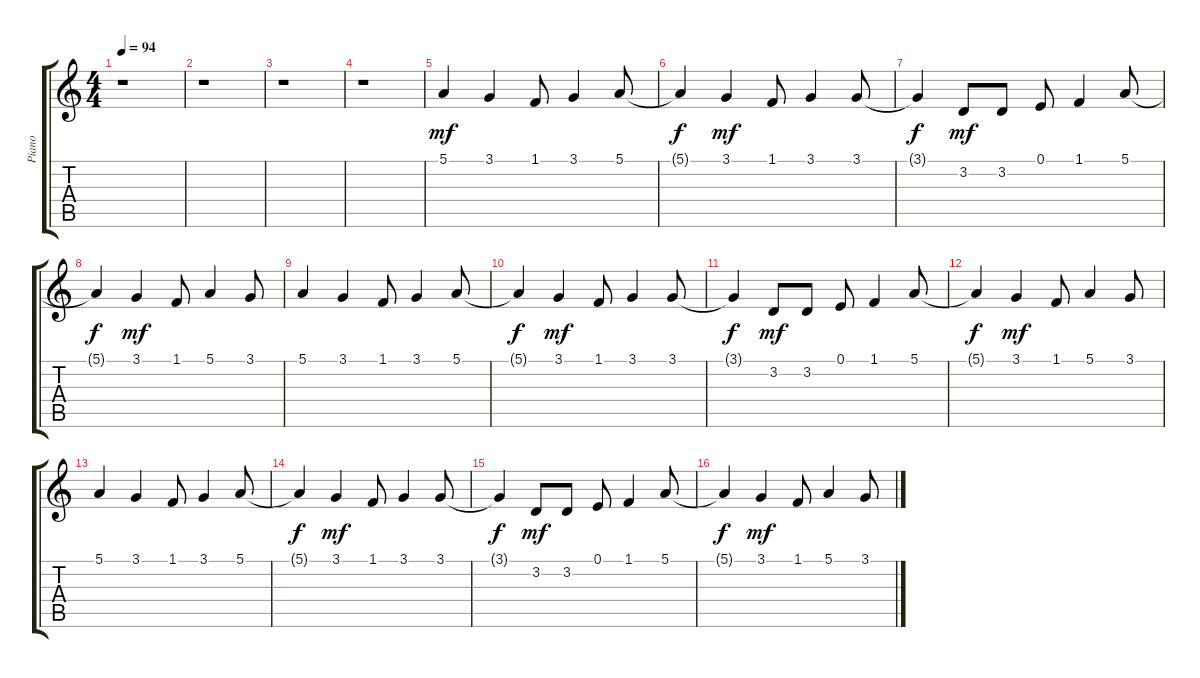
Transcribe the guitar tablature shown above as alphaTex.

\track ("Piano" "Piano") {instrument pad4choir}
\staff {score tabs}
\tuning (E4 B3 G3 D3 A2 E2) {hide}
\ts (4 4)
\tempo 94
\clef g2
\ks c
r.1{dy f} |
r.1 |
r.1 |
r.1 |
5.1.4{dy mf} 3.1.4 1.1.8 3.1.4 5.1.8 |
5.1{t}.4{dy f} 3.1.4{dy mf} 1.1.8 3.1.4 3.1.8 |
3.1{t}.4{dy f} 3.2.8{dy mf} 3.2.8 0.1.8 1.1.4 5.1.8 |
5.1{t}.4{dy f} 3.1.4{dy mf} 1.1.8 5.1.4 3.1.8 |
5.1.4 3.1.4 1.1.8 3.1.4 5.1.8 |
5.1{t}.4{dy f} 3.1.4{dy mf} 1.1.8 3.1.4 3.1.8 |
3.1{t}.4{dy f} 3.2.8{dy mf} 3.2.8 0.1.8 1.1.4 5.1.8 |
5.1{t}.4{dy f} 3.1.4{dy mf} 1.1.8 5.1.4 3.1.8 |
5.1.4 3.1.4 1.1.8 3.1.4 5.1.8 |
5.1{t}.4{dy f} 3.1.4{dy mf} 1.1.8 3.1.4 3.1.8 |
3.1{t}.4{dy f} 3.2.8{dy mf} 3.2.8 0.1.8 1.1.4 5.1.8 |
5.1{t}.4{dy f} 3.1.4{dy mf} 1.1.8 5.1.4 3.1.8
